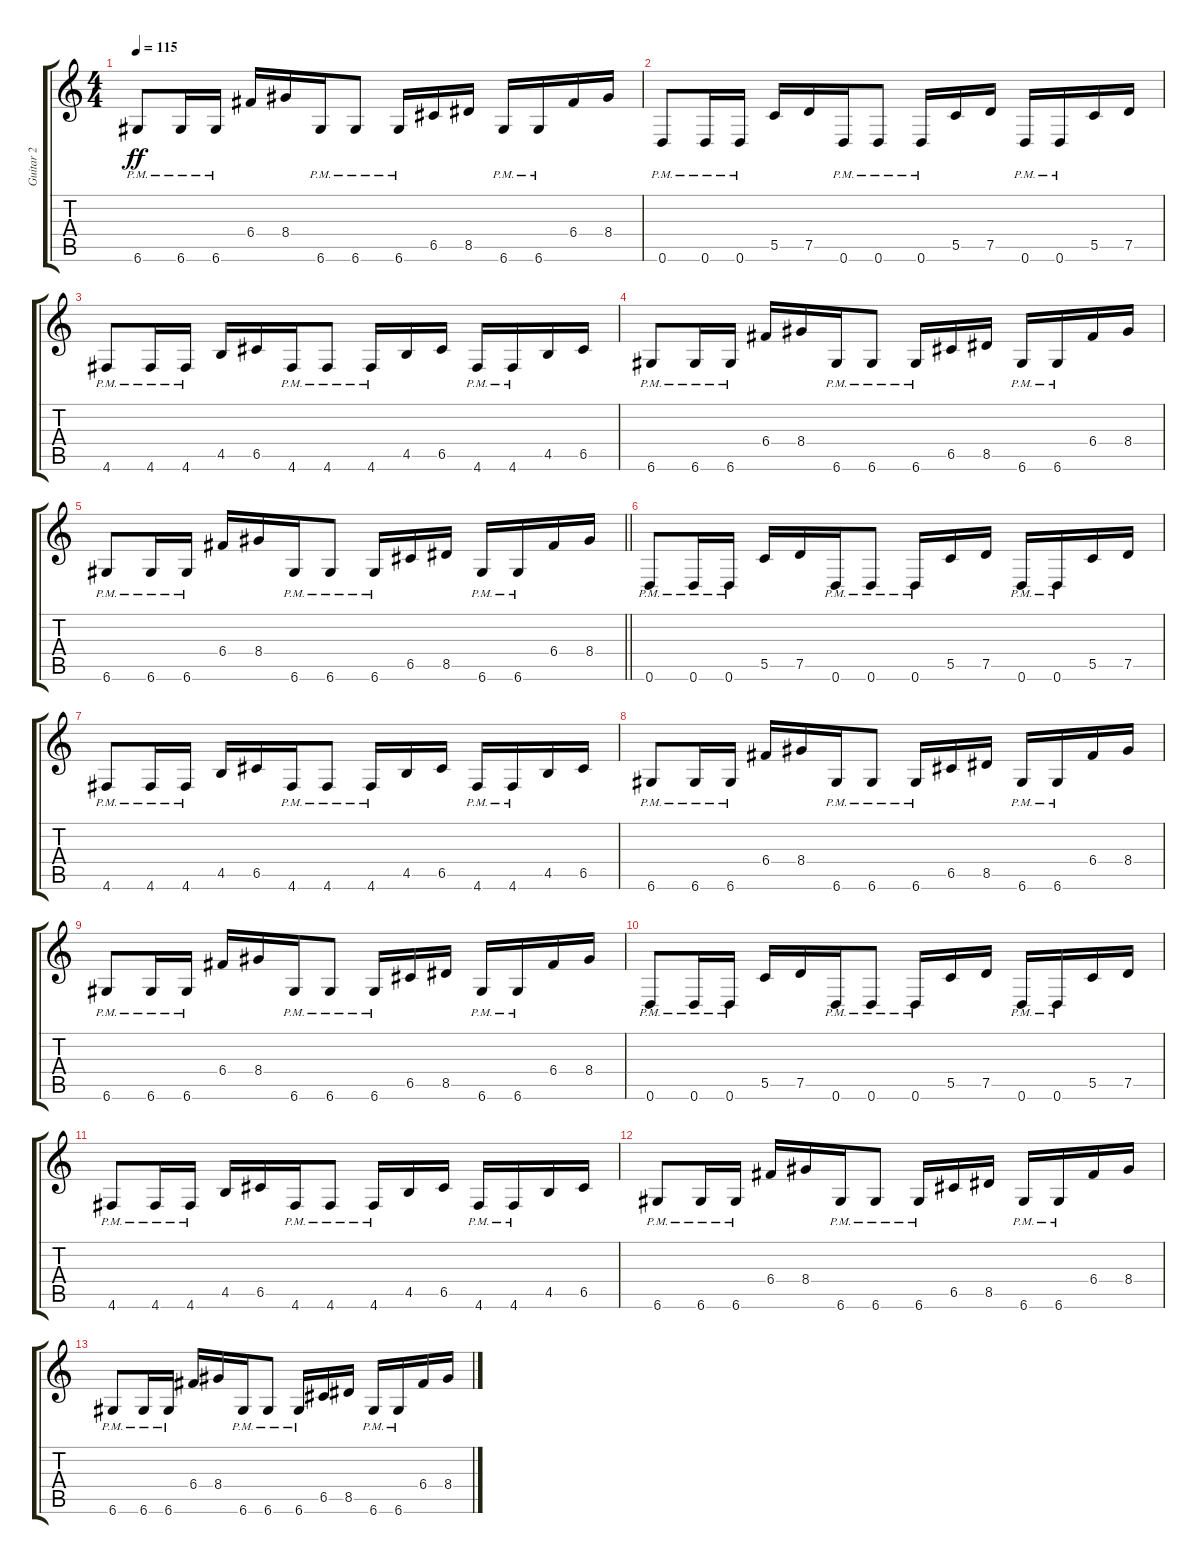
\track ("Guitar 2" "Guitar 2") {instrument distortionguitar}
\staff {score tabs}
\tuning (D4 A3 F3 C3 G2 D2) {hide}
\ts (4 4)
\tempo 115
\clef g2
\ks c
6.6{pm}.8{dy ff} 6.6{pm}.16 6.6{pm}.16 6.4.16 8.4.16 6.6{pm}.16 6.6{pm}.8 6.6{pm}.16 6.5.16 8.5.16 6.6{pm}.16 6.6{pm}.16 6.4.16 8.4.16 |
0.6{pm}.8{volume 3} 0.6{pm}.16 0.6{pm}.16 5.5.16 7.5.16 0.6{pm}.16 0.6{pm}.8 0.6{pm}.16 5.5.16 7.5.16 0.6{pm}.16 0.6{pm}.16 5.5.16 7.5.16 |
4.6{pm}.8 4.6{pm}.16 4.6{pm}.16 4.5.16 6.5.16 4.6{pm}.16 4.6{pm}.8 4.6{pm}.16 4.5.16 6.5.16 4.6{pm}.16 4.6{pm}.16 4.5.16 6.5.16 |
6.6{pm}.8 6.6{pm}.16 6.6{pm}.16 6.4.16 8.4.16 6.6{pm}.16 6.6{pm}.8 6.6{pm}.16 6.5.16 8.5.16 6.6{pm}.16 6.6{pm}.16 6.4.16 8.4.16 |
\barLineRight lightlight
6.6{pm}.8 6.6{pm}.16 6.6{pm}.16 6.4.16 8.4.16 6.6{pm}.16 6.6{pm}.8 6.6{pm}.16 6.5.16 8.5.16 6.6{pm}.16 6.6{pm}.16 6.4.16 8.4.16 |
0.6{pm}.8{volume 1} 0.6{pm}.16 0.6{pm}.16 5.5.16 7.5.16 0.6{pm}.16 0.6{pm}.8 0.6{pm}.16 5.5.16 7.5.16 0.6{pm}.16 0.6{pm}.16 5.5.16 7.5.16 |
4.6{pm}.8 4.6{pm}.16 4.6{pm}.16 4.5.16 6.5.16 4.6{pm}.16 4.6{pm}.8 4.6{pm}.16 4.5.16 6.5.16 4.6{pm}.16 4.6{pm}.16 4.5.16 6.5.16 |
6.6{pm}.8 6.6{pm}.16 6.6{pm}.16 6.4.16 8.4.16 6.6{pm}.16 6.6{pm}.8 6.6{pm}.16 6.5.16 8.5.16 6.6{pm}.16 6.6{pm}.16 6.4.16 8.4.16 |
6.6{pm}.8 6.6{pm}.16 6.6{pm}.16 6.4.16 8.4.16 6.6{pm}.16 6.6{pm}.8 6.6{pm}.16 6.5.16 8.5.16 6.6{pm}.16 6.6{pm}.16 6.4.16 8.4.16 |
0.6{pm}.8{volume 0} 0.6{pm}.16 0.6{pm}.16 5.5.16 7.5.16 0.6{pm}.16 0.6{pm}.8 0.6{pm}.16 5.5.16 7.5.16 0.6{pm}.16 0.6{pm}.16 5.5.16 7.5.16 |
4.6{pm}.8 4.6{pm}.16 4.6{pm}.16 4.5.16 6.5.16 4.6{pm}.16 4.6{pm}.8 4.6{pm}.16 4.5.16 6.5.16 4.6{pm}.16 4.6{pm}.16 4.5.16 6.5.16 |
6.6{pm}.8 6.6{pm}.16 6.6{pm}.16 6.4.16 8.4.16 6.6{pm}.16 6.6{pm}.8 6.6{pm}.16 6.5.16 8.5.16 6.6{pm}.16 6.6{pm}.16 6.4.16 8.4.16 |
6.6{pm}.8 6.6{pm}.16 6.6{pm}.16 6.4.16 8.4.16 6.6{pm}.16 6.6{pm}.8 6.6{pm}.16 6.5.16 8.5.16 6.6{pm}.16 6.6{pm}.16 6.4.16 8.4.16
